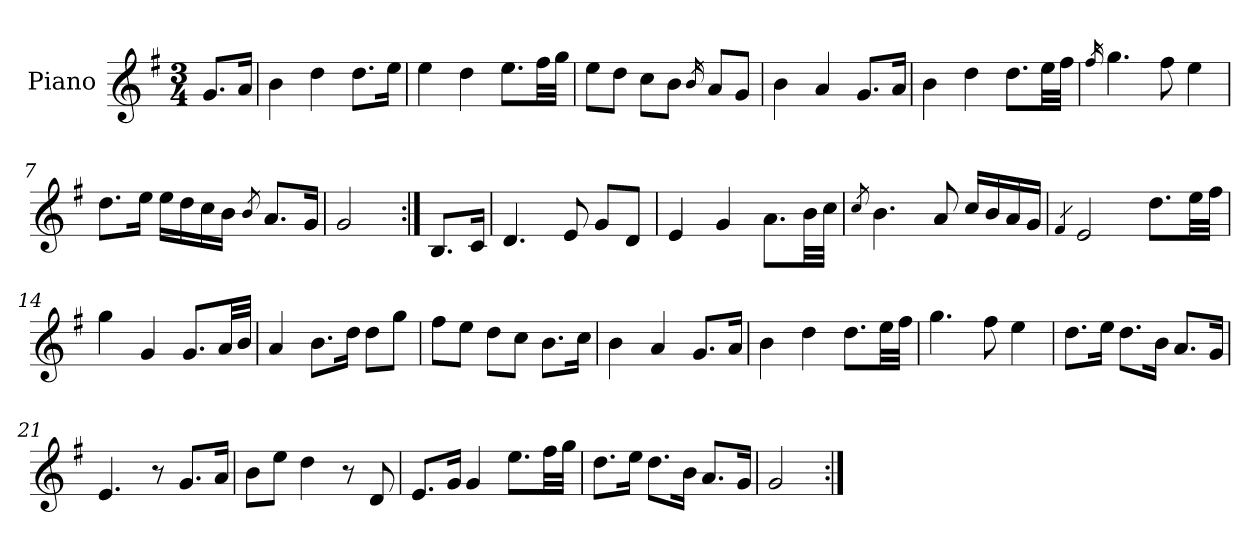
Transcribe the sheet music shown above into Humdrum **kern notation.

**kern
*part1
*staff1
*I"Piano
*I'Pno.
*clefG2
*k[f#]
*M3/4
=
8.g/L
16a/Jk
=1
4b\
4dd\
8.dd\L
16ee\Jk
=2
4ee\
4dd\
8.ee\L
32ff#\LL
32gg\JJJ
=3
8ee\L
8dd\J
8cc\L
8b\J
16qb/
8a/L
8g/J
=4
4b\
4a/
8.g/L
16a/Jk
=5
4b\
4dd\
8.dd\L
32ee\LL
32ff#\JJJ
=6
16qff#/
4.gg\
8ff#\
4ee\
=7
8.dd\L
16ee\Jk
16ee\LL
16dd\
16cc\
16b\JJ
8qb/
8.a/L
16g/Jk
=8
2g/
=9:|!
8.B/L
16c/Jk
=10
4.d/
8e/
8g/L
8d/J
=11
4e/
4g/
8.a\L
32b\LL
32cc\JJJ
=12
8qcc/
4.b\
8a/
16cc/LL
16b/
16a/
16g/JJ
=13
4qf#/
2e/
8.dd\L
32ee\LL
32ff#\JJJ
=14
4gg\
4g/
8.g/L
32a/LL
32b/JJJ
=15
4a/
8.b\L
16dd\Jk
8dd\L
8gg\J
=16
8ff#\L
8ee\J
8dd\L
8cc\J
8.b\L
16cc\Jk
=17
4b\
4a/
8.g/L
16a/Jk
=18
4b\
4dd\
8.dd\L
32ee\LL
32ff#\JJJ
=19
4.gg\
8ff#\
4ee\
=20
8.dd\L
16ee\Jk
8.dd\L
16b\Jk
8.a/L
16g/Jk
=21
4.e/
8r
8.g/L
16a/Jk
=22
8b\L
8ee\J
4dd\
8r
8d/
=23
8.e/L
16g/Jk
4g/
8.ee\L
32ff#\LL
32gg\JJJ
=24
8.dd\L
16ee\Jk
8.dd\L
16b\Jk
8.a/L
16g/Jk
=25
2g/
=:|!
*-
